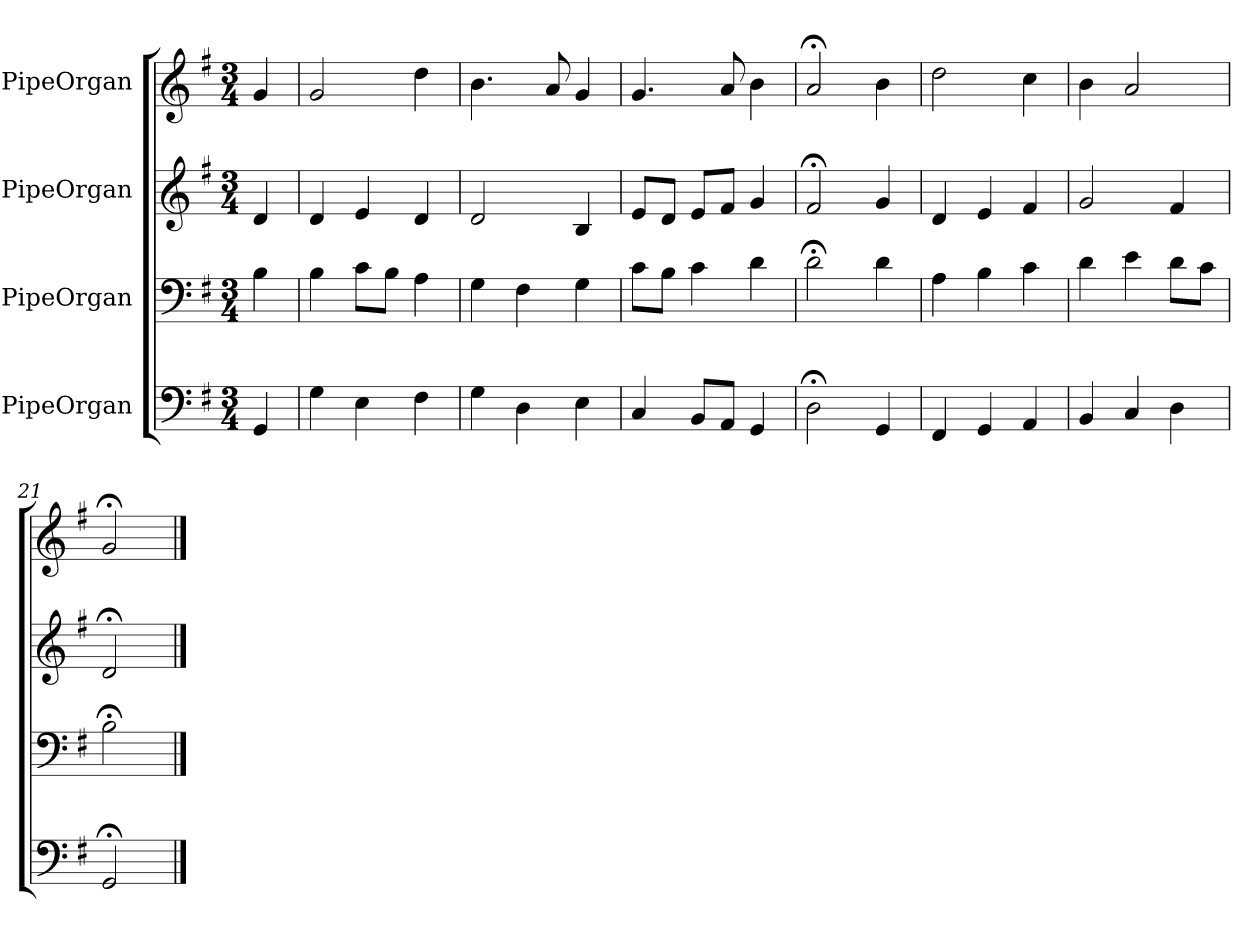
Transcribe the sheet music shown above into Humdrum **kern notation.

**kern	**kern	**kern	**kern
*part4	*part3	*part2	*part1
*staff4	*staff3	*staff2	*staff1
*I"PipeOrgan	*I"PipeOrgan	*I"PipeOrgan	*I"PipeOrgan
*clefF4	*clefF4	*clefG2	*clefG2
*k[f#]	*k[f#]	*k[f#]	*k[f#]
*G:	*G:	*G:	*G:
*M3/4	*M3/4	*M3/4	*M3/4
*MM60	*MM60	*MM60	*MM60
=	=	=	=
4GG	4B	4d	4g
=1	=1	=1	=1
4G	4B	4d	2g
4E	8c\L	4e	.
.	8B\J	.	.
4F#	4A	4d	4dd
=2	=2	=2	=2
4G	4G	2d	4.b
4D	4F#	.	.
.	.	.	8a
4E	4G	4B	4g
=3	=3	=3	=3
4C	8c\L	8e/L	4.g
.	8B\J	8d/J	.
8BB/L	4c	8e/L	.
8AA/J	.	8f#/J	8a
4GG	4d	4g	4b
=4	=4	=4	=4
2D;<	2d;<	2f#;<	2a;<
4GG	4d	4g	4b
=5	=5	=5	=5
4FF#	4A	4d	2dd
4GG	4B	4e	.
4AA	4c	4f#	4cc
=6	=6	=6	=6
4BB	4d	2g	4b
4C	4e	.	2a
4D	8d\L	4f#	.
.	8c\J	.	.
=21	=21	=21	=21
2GG;<	2B;<	2d;<	2g;<
==	==	==	==
*-	*-	*-	*-
